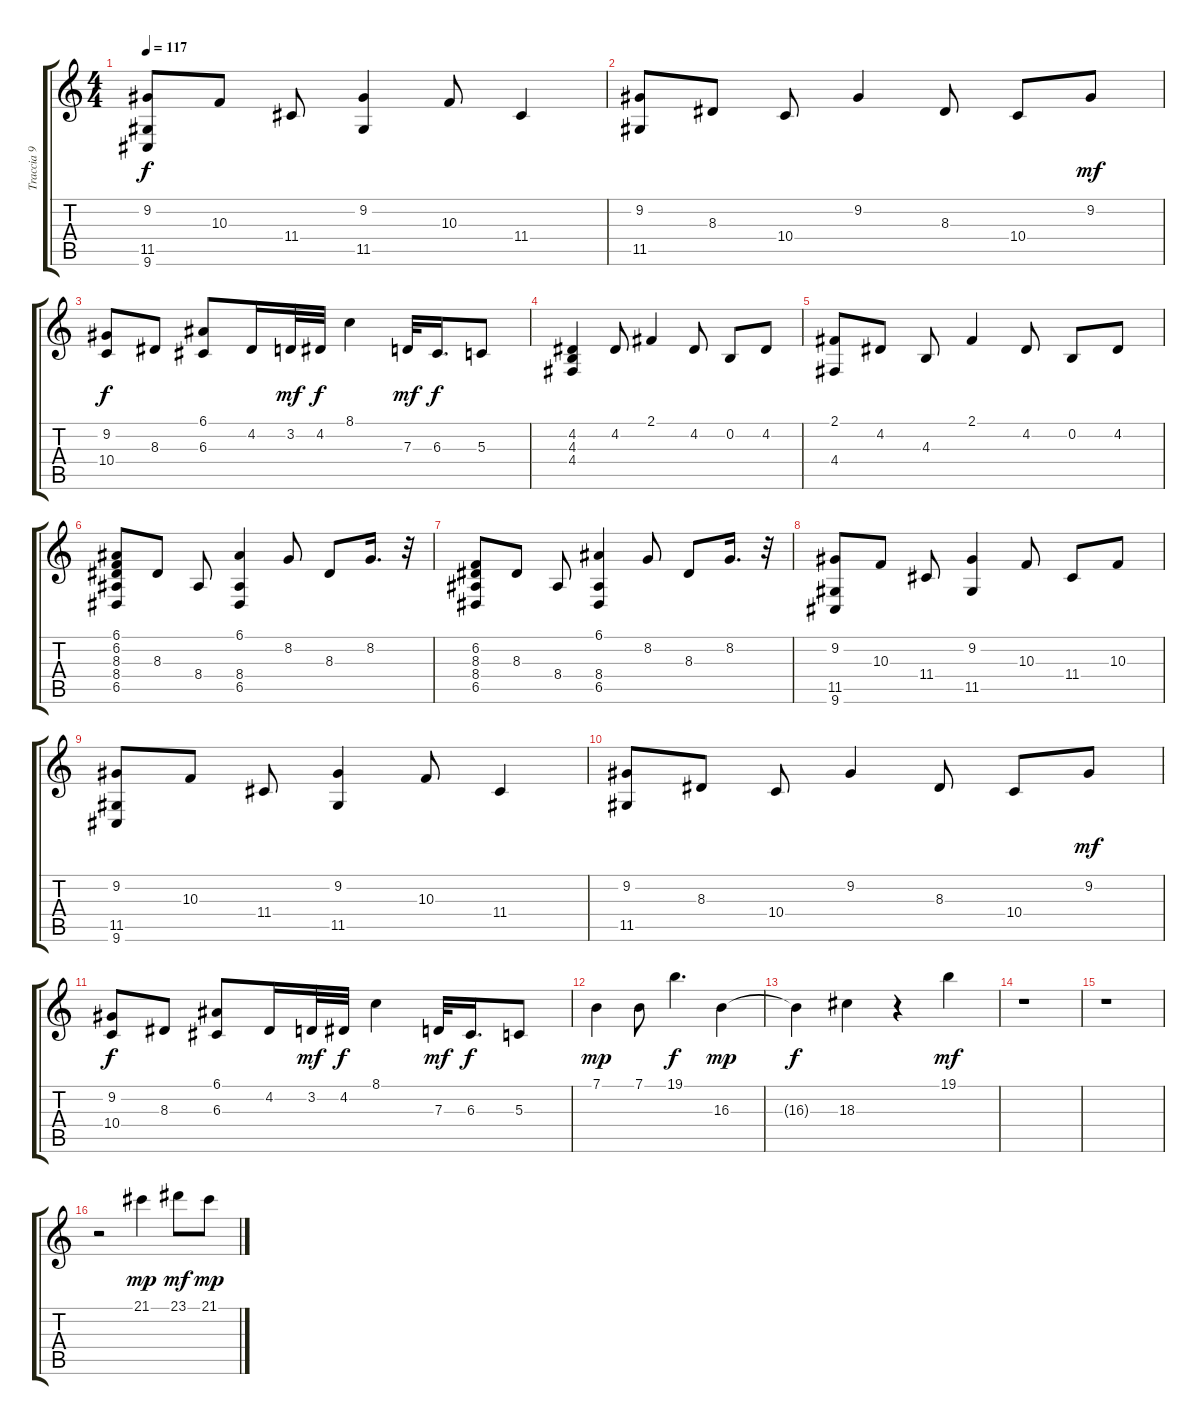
\track ("Traccia 9" "Traccia 9") {instrument electricpiano1}
\staff {score tabs}
\tuning (E4 B3 G3 D3 A2 E2) {hide}
\ts (4 4)
\tempo 117
\clef g2
\ks c
(9.2 11.5 9.6).8{dy f} 10.3.8 11.4.8 (9.2 11.5).4 10.3.8 11.4.4 |
(9.2 11.5).8 8.3.8 10.4.8 9.2.4 8.3.8 10.4.8 9.2.8{dy mf} |
(9.2 10.4).8{dy f} 8.3.8 (6.1 6.3).8 4.2.16 3.2.32{dy mf} 4.2.32{dy f} 8.1.4 7.3.32{dy mf} 6.3.16{d dy f} 5.3.8 |
(4.2 4.3 4.4).4 4.2.8 2.1.4 4.2.8 0.2.8 4.2.8 |
(2.1 4.4).8 4.2.8 4.3.8 2.1.4 4.2.8 0.2.8 4.2.8 |
(6.1 6.2 8.3 8.4 6.5).8 8.3.8 8.4.8 (6.1 8.4 6.5).4 8.2.8 8.3.8 8.2.16{d} r.32 |
(6.2 8.3 8.4 6.5).8 8.3.8 8.4.8 (6.1 8.4 6.5).4 8.2.8 8.3.8 8.2.16{d} r.32 |
(9.2 11.5 9.6).8 10.3.8 11.4.8 (9.2 11.5).4 10.3.8 11.4.8 10.3.8 |
(9.2 11.5 9.6).8 10.3.8 11.4.8 (9.2 11.5).4 10.3.8 11.4.4 |
(9.2 11.5).8 8.3.8 10.4.8 9.2.4 8.3.8 10.4.8 9.2.8{dy mf} |
(9.2 10.4).8{dy f} 8.3.8 (6.1 6.3).8 4.2.16 3.2.32{dy mf} 4.2.32{dy f} 8.1.4 7.3.32{dy mf} 6.3.16{d dy f} 5.3.8 |
7.1.4{dy mp volume 9 balance 14 instrument electricpiano1} 7.1.8 19.1.4{d dy f} 16.3.4{dy mp} |
16.3{t}.4{dy f} 18.3.4 r.4 19.1.4{dy mf} |
r.1 |
r.1 |
r.2 21.1.4{dy mp} 23.1.8{dy mf} 21.1.8{dy mp}
